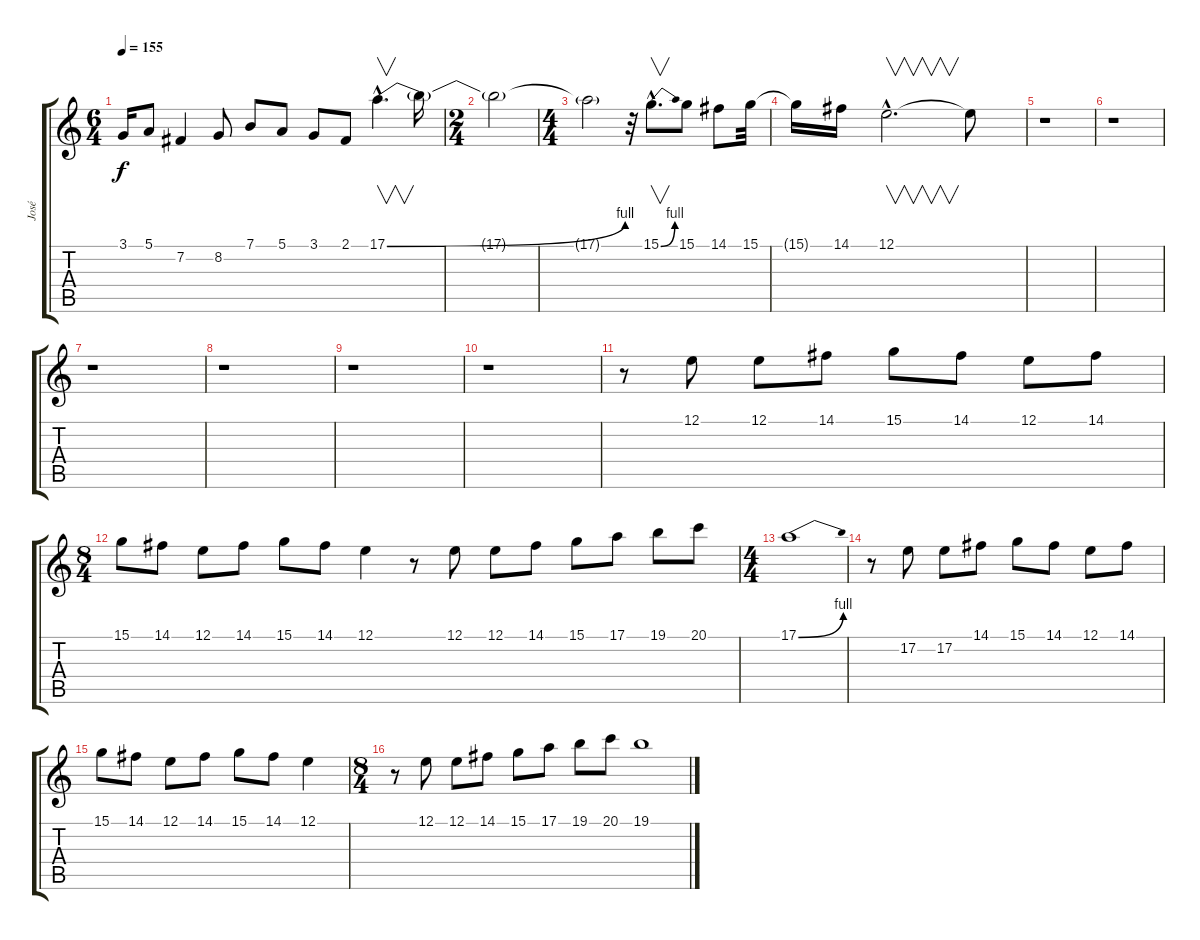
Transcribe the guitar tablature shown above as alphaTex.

\track ("José" "José") {instrument lead5charang}
\staff {score tabs}
\tuning (E4 B3 G3 D3 A2 E2) {hide}
\ts (6 4)
\tempo 155
\clef g2
\ks c
3.1{t}.16{dy f} 5.1.8 7.2.4 8.2.8 7.1.8 5.1.8 3.1.8 2.1.8 17.1{be (bend 0 0 60 4) hac}.4{v d} 17.1{t}.16 |
\ts (2 4)
17.1{t}.2 |
\ts (4 4)
17.1{t}.2 r.32 15.1{be (bend 0 0 60 4) hac}.8{v d} 15.1.8 14.1.8 15.1.32 |
15.1{t}.16 14.1.16 12.1{hac}.2{v d} 12.1{t}.8 |
r.1 |
r.1 |
r.1 |
r.1 |
r.1 |
r.1 |
r.8 12.1.8 12.1.8 14.1.8 15.1.8 14.1.8 12.1.8 14.1.8 |
\ts (8 4)
15.1.8 14.1.8 12.1.8 14.1.8 15.1.8 14.1.8 12.1.4 r.8 12.1.8 12.1.8 14.1.8 15.1.8 17.1.8 19.1.8 20.1.8 |
\ts (4 4)
17.1{be (bend 0 0 60 4)}.1 |
r.8 17.2.8 17.2.8 14.1.8 15.1.8 14.1.8 12.1.8 14.1.8 |
15.1.8 14.1.8 12.1.8 14.1.8 15.1.8 14.1.8 12.1.4 |
\ts (8 4)
r.8 12.1.8 12.1.8 14.1.8 15.1.8 17.1.8 19.1.8 20.1.8 19.1.1
